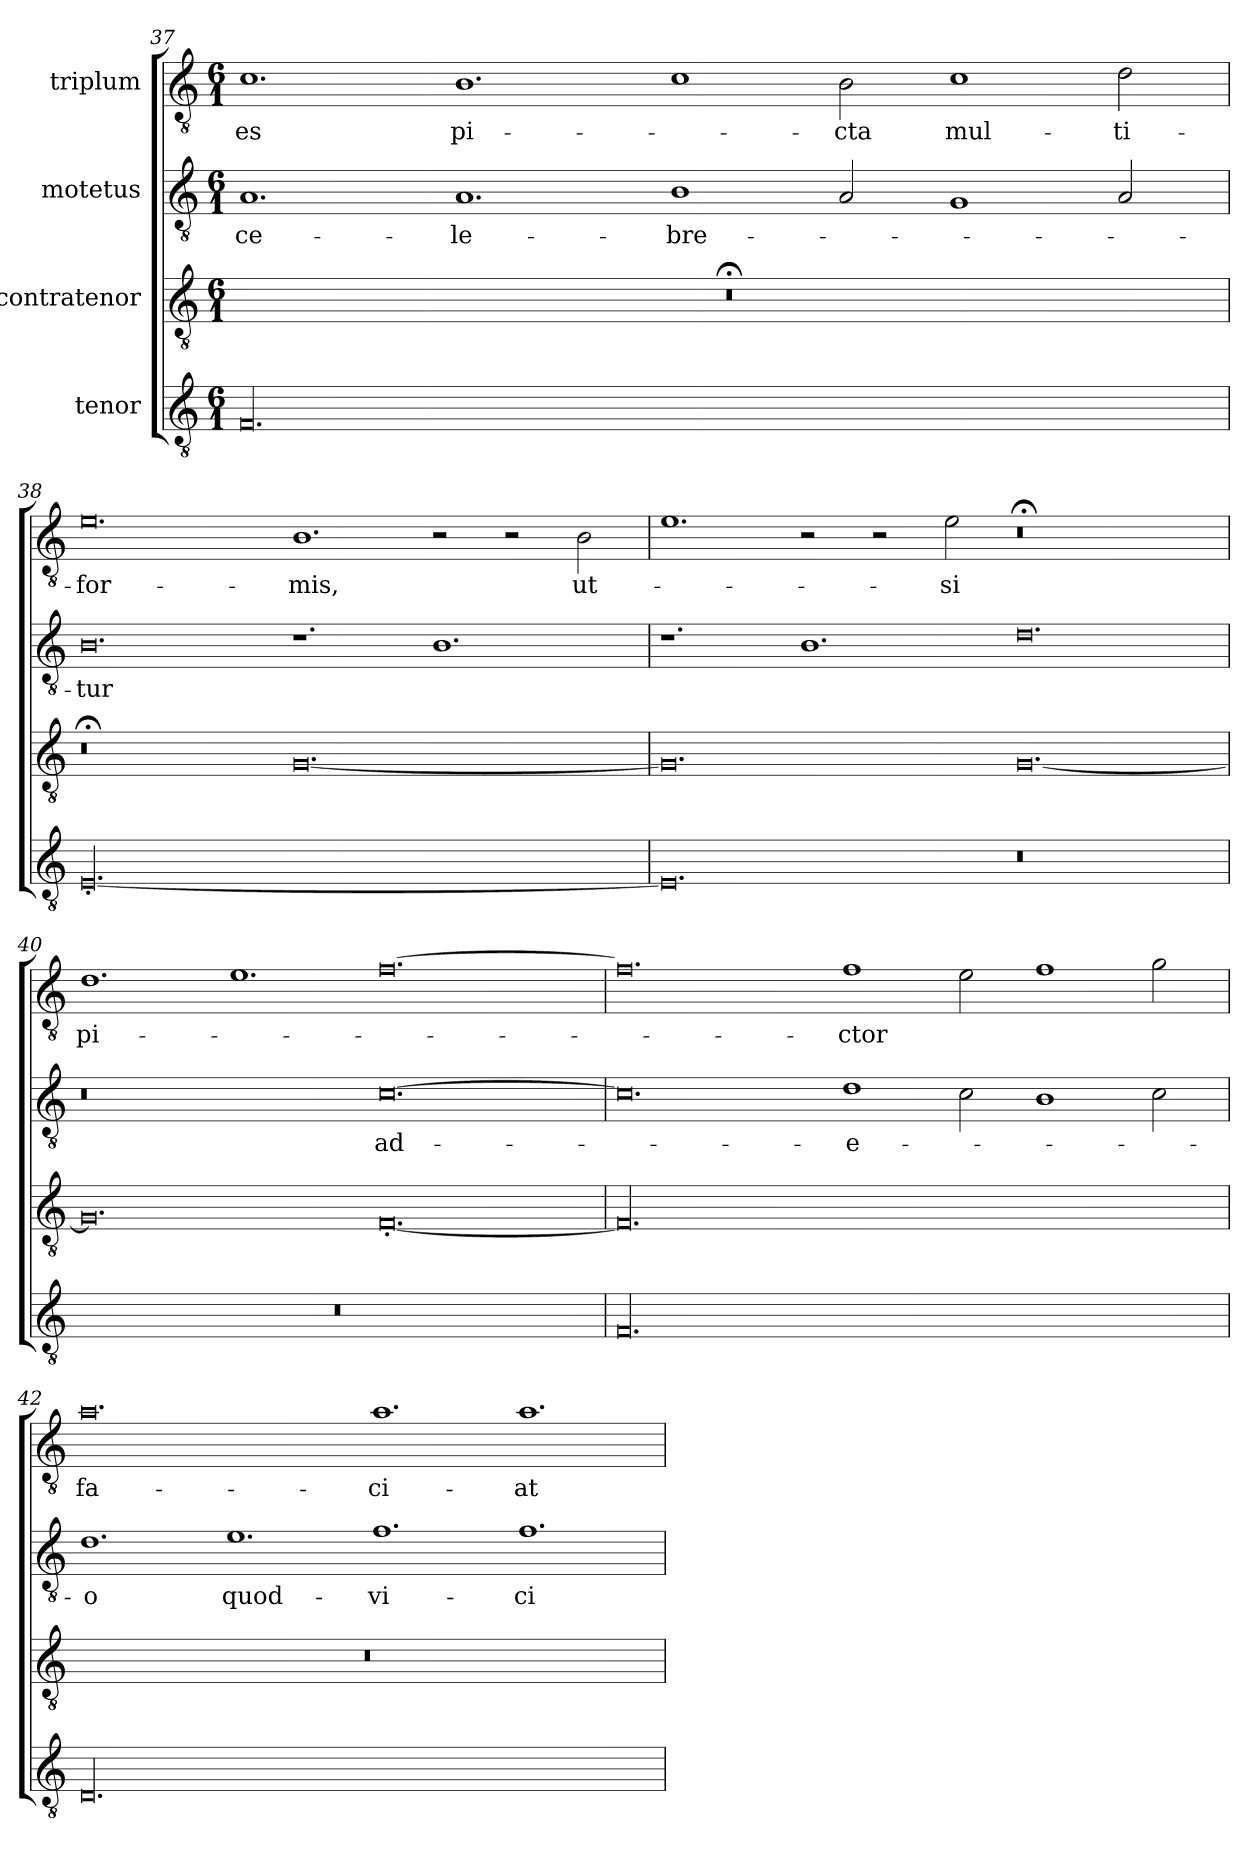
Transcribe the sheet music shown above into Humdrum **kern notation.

**kern	**kern	**kern	**text	**kern	**text
*part4	*part3	*part2	*part2	*part1	*part1
*staff4	*staff3	*staff2	*staff2	*staff1	*staff1
*I"tenor	*I"contratenor	*I"motetus	*	*I"triplum	*
!!LO:LB:g=z
*clefGv2	*clefGv2	*clefGv2	*	*clefGv2	*
*k[]	*k[]	*k[]	*	*k[]	*
*C:	*C:	*C:	*	*C:	*
*M6/1	*M6/1	*M6/1	*	*M6/1	*
=37	=37	=37	=37	=37	=37
00.F/	00.r;<	1.A/	ce-	1.c\	-es
.	.	1.A/	-le-	1.B\	pi-
.	.	1B\	-bre-	1c\	.
.	.	2A/	.	2B\	-cta
.	.	1G/	.	1c\	mul-
.	.	2A/	.	2d\	-ti-
=38	=38	=38	=38	=38	=38
[00.E'/	0.r;<	0.B\	-tur	0.e\	-for-
.	[0.G/	1.r	.	1.B\	-mis,
.	.	1.B\	.	2r	.
.	.	.	.	2r	.
.	.	.	.	2B\	ut-
=39	=39	=39	=39	=39	=39
0.E/]	0.G/]	1.r	.	1.e\	.
.	.	1.B\	.	2r	.
.	.	.	.	2r	.
.	.	.	.	2e\	-si
0.r	[0.G/	0.d\	.	0.r;<	.
=40	=40	=40	=40	=40	=40
00.r	0.G/]	0.r	.	1.d\	pi-
.	.	.	.	1.e\	.
.	[0.F'/	[0.c\	ad-	[0.f\	.
!!LO:PB:g=z
=41	=41	=41	=41	=41	=41
00.F/	00.F/]	0.c\]	.	0.f\]	.
.	.	1d\	-e-	1f\	-ctor
.	.	2c\	.	2e\	.
.	.	1B\	.	1f\	.
.	.	2c\	.	2g\	.
=42	=42	=42	=42	=42	=42
00.D/	00.r	1.d\	-o	0.a\	fa-
.	.	1.e\	quod-	.	.
.	.	1.f\	vi-	1.a\	-ci-
.	.	1.f\	-ci-	1.a\	-at
=	=	=	=	=	=
*-	*-	*-	*-	*-	*-
